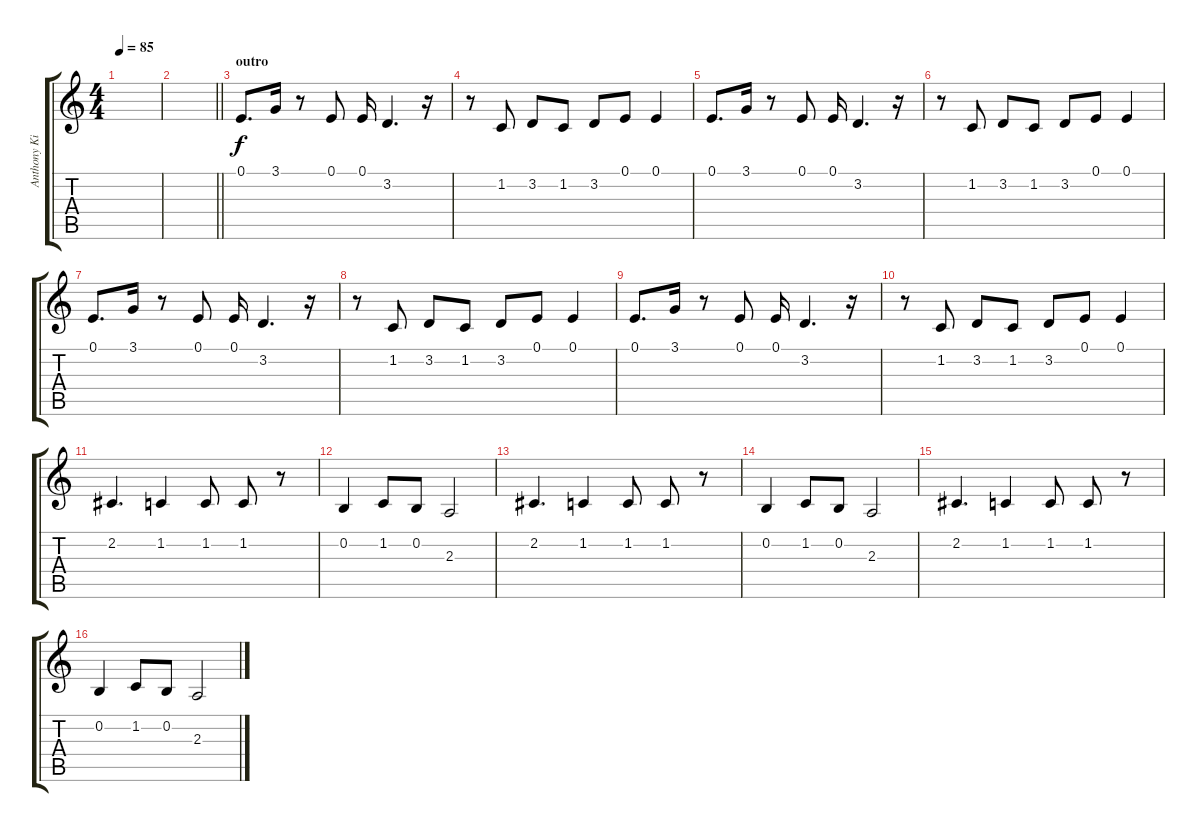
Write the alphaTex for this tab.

\track ("Anthony Kiedis" "Anthony Ki") {instrument tremolostrings}
\staff {score tabs}
\tuning (E4 B3 G3 D3 A2 E2) {hide}
\ts (4 4)
\tempo 85
\clef g2
\ks c
|
\barLineRight lightlight
|
\section ("" "outro")
0.1.8{d} 3.1.16 r.8 0.1.8 0.1.16 3.2.4{d} r.16 |
r.8 1.2.8 3.2.8 1.2.8 3.2.8 0.1.8 0.1.4 |
0.1.8{d} 3.1.16 r.8 0.1.8 0.1.16 3.2.4{d} r.16 |
r.8 1.2.8 3.2.8 1.2.8 3.2.8 0.1.8 0.1.4 |
0.1.8{d} 3.1.16 r.8 0.1.8 0.1.16 3.2.4{d} r.16 |
r.8 1.2.8 3.2.8 1.2.8 3.2.8 0.1.8 0.1.4 |
0.1.8{d} 3.1.16 r.8 0.1.8 0.1.16 3.2.4{d} r.16 |
r.8 1.2.8 3.2.8 1.2.8 3.2.8 0.1.8 0.1.4 |
2.2.4{d} 1.2.4 1.2.8 1.2.8 r.8 |
0.2.4 1.2.8 0.2.8 2.3.2 |
2.2.4{d} 1.2.4 1.2.8 1.2.8 r.8 |
0.2.4 1.2.8 0.2.8 2.3.2 |
2.2.4{d} 1.2.4 1.2.8 1.2.8 r.8 |
0.2.4 1.2.8 0.2.8 2.3.2
